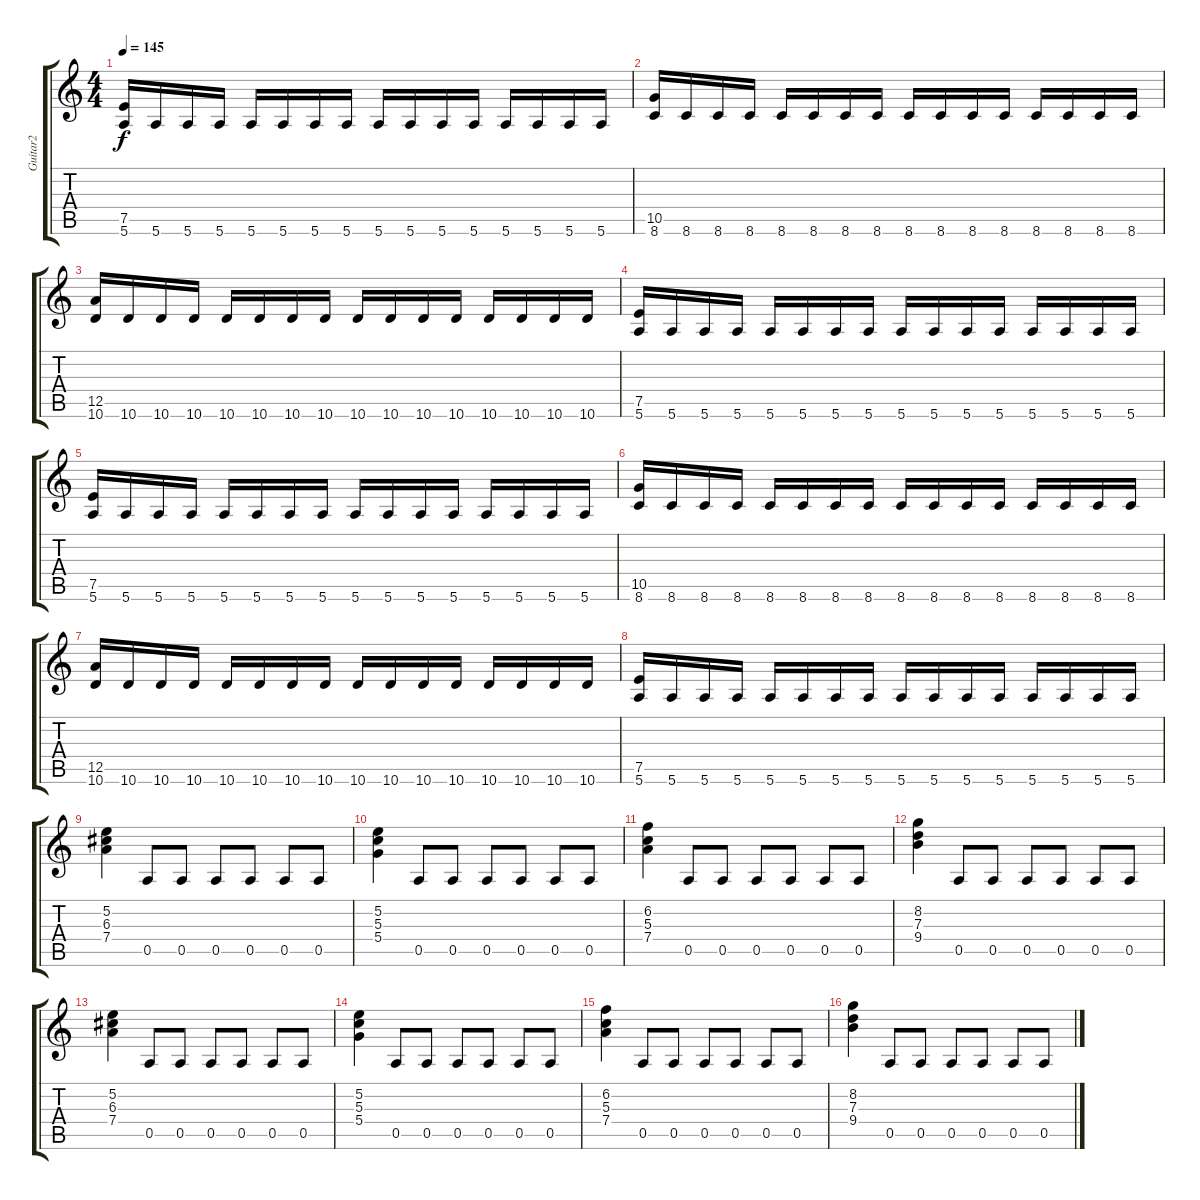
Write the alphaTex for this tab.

\track ("Guitar2" "Guitar2") {instrument distortionguitar}
\staff {score tabs}
\tuning (E4 B3 G3 D3 A2 E2) {hide}
\ts (4 4)
\tempo 145
\clef g2
\ks c
(7.5 5.6).16{dy f} 5.6.16 5.6.16 5.6.16 5.6.16 5.6.16 5.6.16 5.6.16 5.6.16 5.6.16 5.6.16 5.6.16 5.6.16 5.6.16 5.6.16 5.6.16 |
(10.5 8.6).16 8.6.16 8.6.16 8.6.16 8.6.16 8.6.16 8.6.16 8.6.16 8.6.16 8.6.16 8.6.16 8.6.16 8.6.16 8.6.16 8.6.16 8.6.16 |
(12.5 10.6).16 10.6.16 10.6.16 10.6.16 10.6.16 10.6.16 10.6.16 10.6.16 10.6.16 10.6.16 10.6.16 10.6.16 10.6.16 10.6.16 10.6.16 10.6.16 |
(7.5 5.6).16 5.6.16 5.6.16 5.6.16 5.6.16 5.6.16 5.6.16 5.6.16 5.6.16 5.6.16 5.6.16 5.6.16 5.6.16 5.6.16 5.6.16 5.6.16 |
(7.5 5.6).16 5.6.16 5.6.16 5.6.16 5.6.16 5.6.16 5.6.16 5.6.16 5.6.16 5.6.16 5.6.16 5.6.16 5.6.16 5.6.16 5.6.16 5.6.16 |
(10.5 8.6).16 8.6.16 8.6.16 8.6.16 8.6.16 8.6.16 8.6.16 8.6.16 8.6.16 8.6.16 8.6.16 8.6.16 8.6.16 8.6.16 8.6.16 8.6.16 |
(12.5 10.6).16 10.6.16 10.6.16 10.6.16 10.6.16 10.6.16 10.6.16 10.6.16 10.6.16 10.6.16 10.6.16 10.6.16 10.6.16 10.6.16 10.6.16 10.6.16 |
(7.5 5.6).16 5.6.16 5.6.16 5.6.16 5.6.16 5.6.16 5.6.16 5.6.16 5.6.16 5.6.16 5.6.16 5.6.16 5.6.16 5.6.16 5.6.16 5.6.16 |
(5.2 6.3 7.4).4 0.5.8 0.5.8 0.5.8 0.5.8 0.5.8 0.5.8 |
(5.2 5.3 5.4).4 0.5.8 0.5.8 0.5.8 0.5.8 0.5.8 0.5.8 |
(6.2 5.3 7.4).4 0.5.8 0.5.8 0.5.8 0.5.8 0.5.8 0.5.8 |
(8.2 7.3 9.4).4 0.5.8 0.5.8 0.5.8 0.5.8 0.5.8 0.5.8 |
(5.2 6.3 7.4).4 0.5.8 0.5.8 0.5.8 0.5.8 0.5.8 0.5.8 |
(5.2 5.3 5.4).4 0.5.8 0.5.8 0.5.8 0.5.8 0.5.8 0.5.8 |
(6.2 5.3 7.4).4 0.5.8 0.5.8 0.5.8 0.5.8 0.5.8 0.5.8 |
(8.2 7.3 9.4).4 0.5.8 0.5.8 0.5.8 0.5.8 0.5.8 0.5.8
